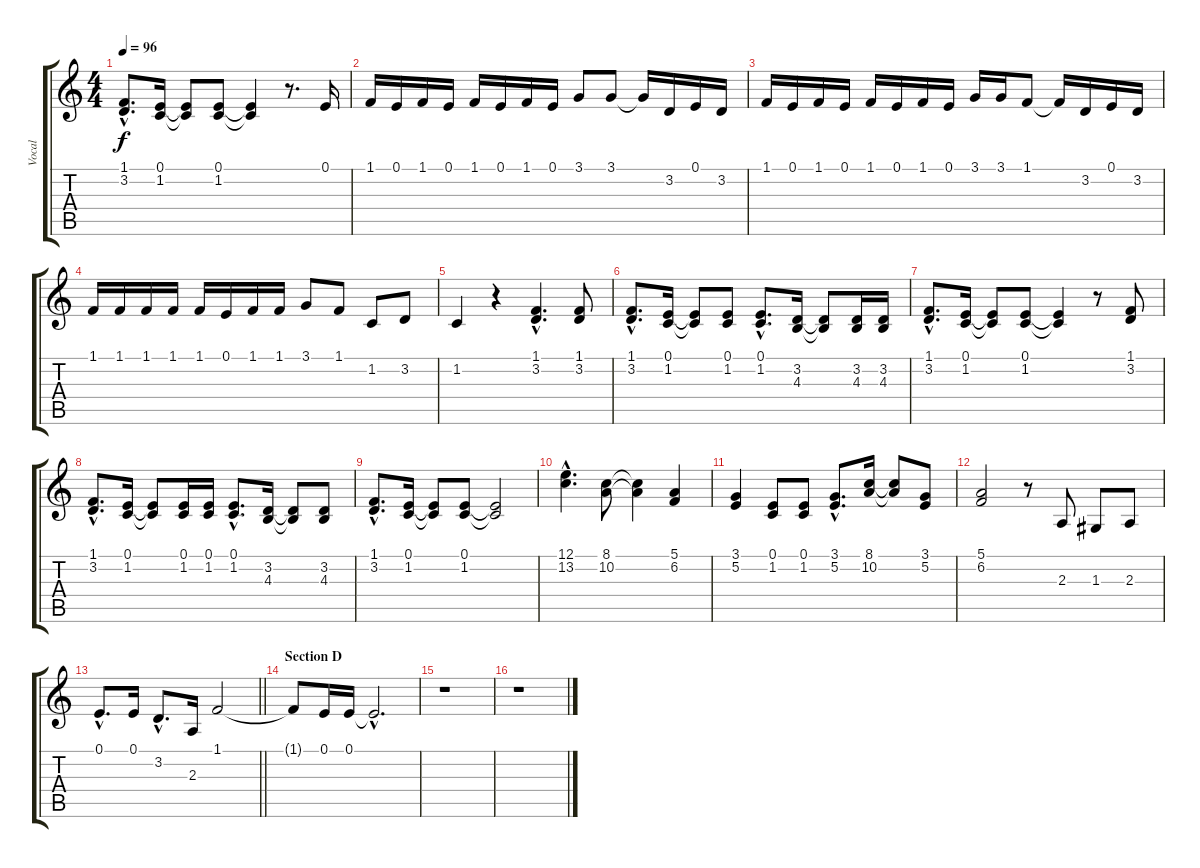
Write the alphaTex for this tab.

\track ("Vocal" "Vocal") {instrument lead6voice}
\staff {score tabs}
\tuning (E4 B3 G3 D3 A2 E2) {hide}
\ts (4 4)
\tempo 96
\clef g2
\ks c
(1.1{hac} 3.2{hac}).8{d dy f} (0.1 1.2).16 (0.1{t} 1.2{t}).8 (0.1 1.2).8 (0.1{t} 1.2{t}).4 r.8{d} 0.1.16 |
1.1.16 0.1.16 1.1.16 0.1.16 1.1.16 0.1.16 1.1.16 0.1.16 3.1.8 3.1.8 3.1{t}.16 3.2.16 0.1.16 3.2.16 |
1.1.16 0.1.16 1.1.16 0.1.16 1.1.16 0.1.16 1.1.16 0.1.16 3.1.16 3.1.16 1.1.8 1.1{t}.16 3.2.16 0.1.16 3.2.16 |
1.1.16 1.1.16 1.1.16 1.1.16 1.1.16 0.1.16 1.1.16 1.1.16 3.1.8 1.1.8 1.2.8 3.2.8 |
1.2.4 r.4 (1.1{hac} 3.2{hac}).4{d} (1.1 3.2).8 |
(1.1{hac} 3.2{hac}).8{d} (0.1 1.2).16 (0.1{t} 1.2{t}).8 (0.1 1.2).8 (0.1{hac} 1.2{hac}).8{d} (3.2 4.3).16 (3.2{t} 4.3{t}).8 (3.2 4.3).16 (3.2 4.3).16 |
(1.1{hac} 3.2{hac}).8{d} (0.1 1.2).16 (0.1{t} 1.2{t}).8 (0.1 1.2).8 (0.1{t} 1.2{t}).4 r.8 (1.1 3.2).8 |
(1.1{hac} 3.2{hac}).8{d} (0.1 1.2).16 (0.1{t} 1.2{t}).8 (0.1 1.2).16 (0.1 1.2).16 (0.1{hac} 1.2{hac}).8{d} (3.2 4.3).16 (3.2{t} 4.3{t}).8 (3.2 4.3).8 |
(1.1{hac} 3.2{hac}).8{d} (0.1 1.2).16 (0.1{t} 1.2{t}).8 (0.1 1.2).8 (0.1{t} 1.2{t}).2 |
(12.1{hac} 13.2{hac}).4{d} (8.1 10.2).8 (8.1{t} 10.2{t}).4 (5.1 6.2).4 |
(3.1 5.2).4 (0.1 1.2).8 (0.1 1.2).8 (3.1{hac} 5.2{hac}).8{d} (8.1 10.2).16 (8.1{t} 10.2{t}).8 (3.1 5.2).8 |
(5.1 6.2).2 r.8 2.3.8 1.3.8 2.3.8 |
\barLineRight lightlight
0.1{hac}.8{d} 0.1.16 3.2{hac}.8{d} 2.3.16 1.1.2 |
\section ("" "Section D")
1.1{t}.8 0.1.16 0.1.16 0.1{hac t}.2{d} |
r.1 |
r.1
